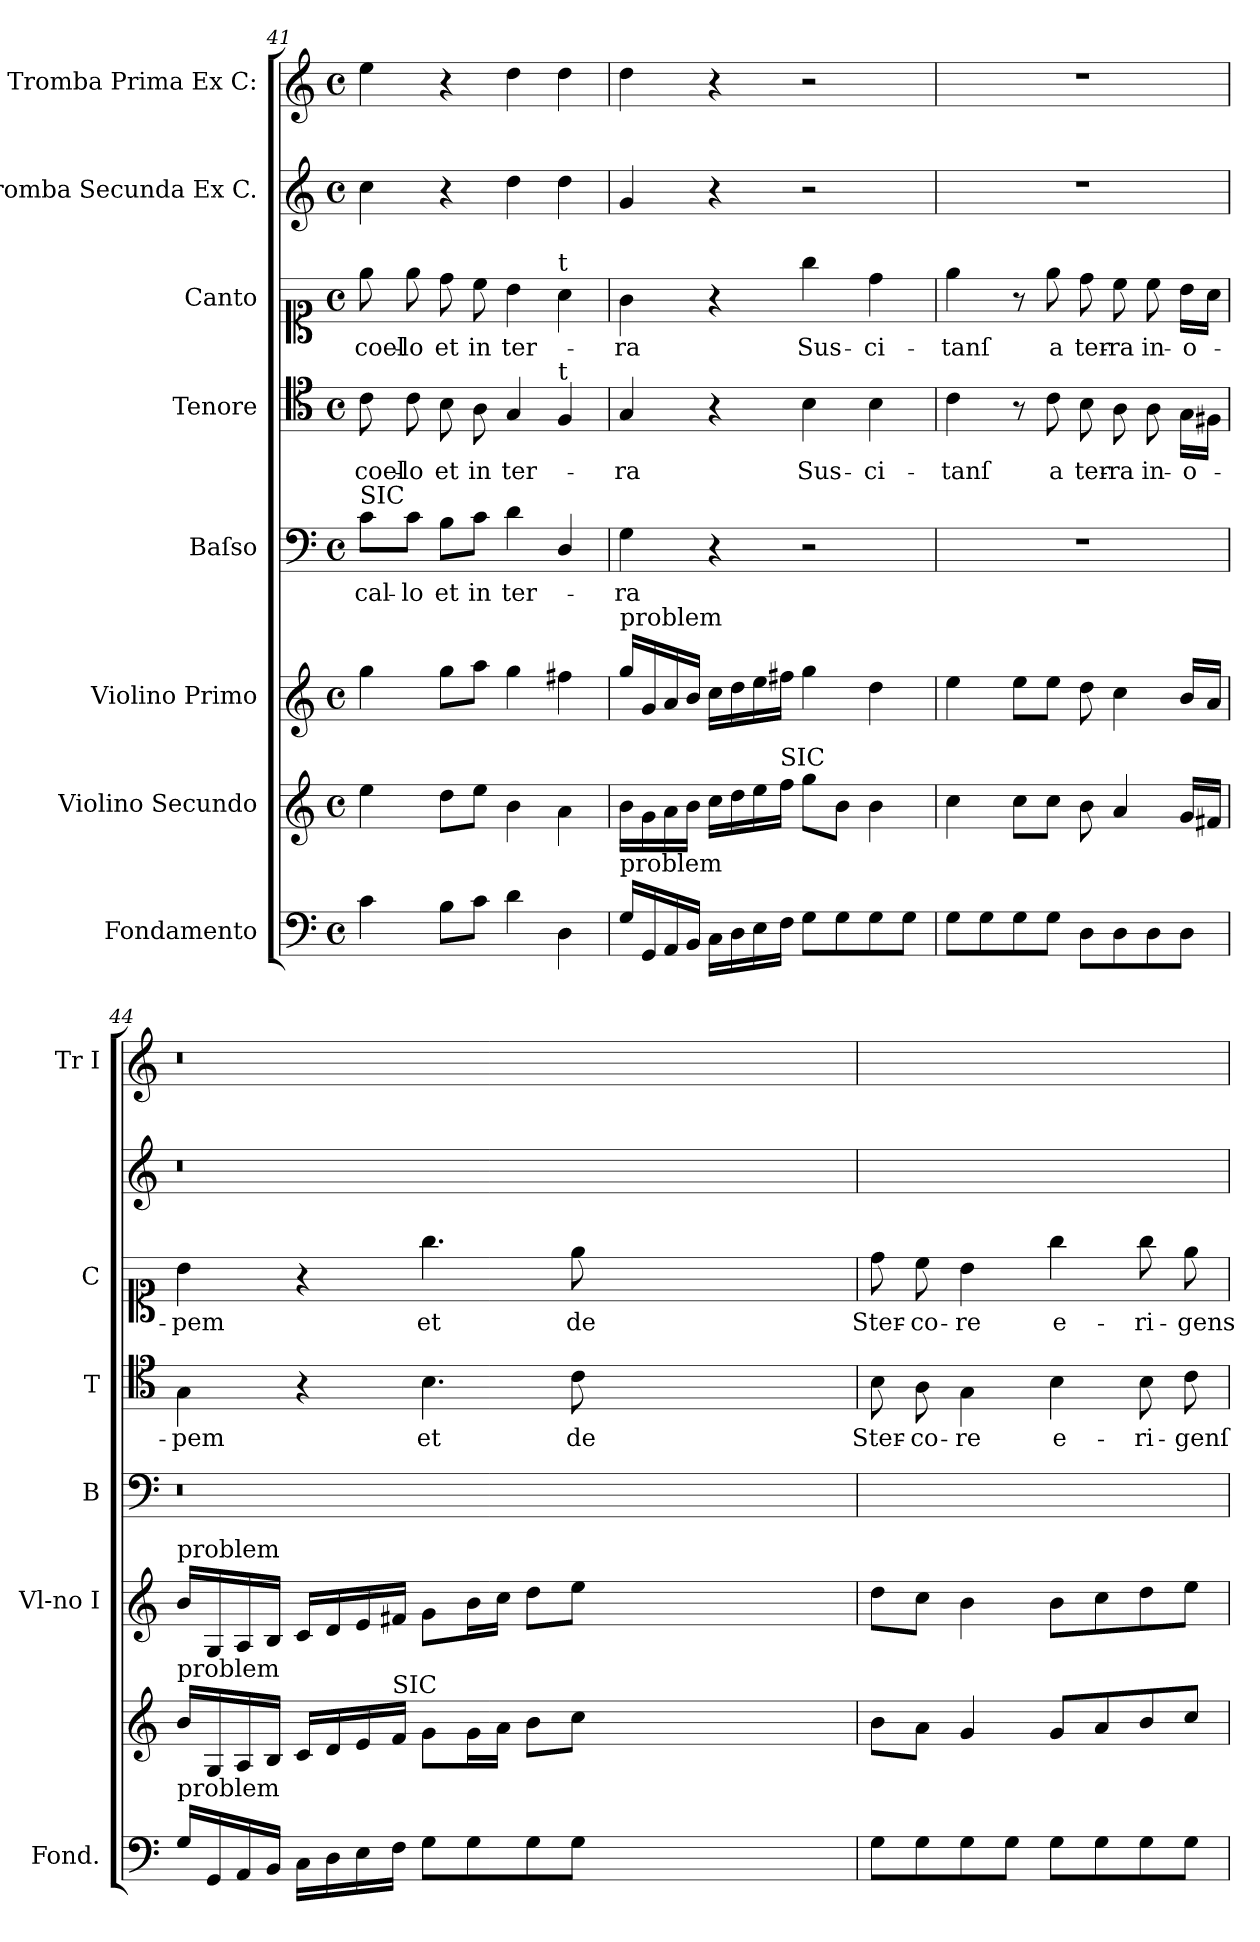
**kern	**kern	**kern	**kern	**text	**kern	**text	**kern	**text	**kern	**kern
*part8	*part7	*part6	*part5	*part5	*part4	*part4	*part3	*part3	*part2	*part1
*staff8	*staff7	*staff6	*staff5	*staff5	*staff4	*staff4	*staff3	*staff3	*staff2	*staff1
*I"Fondamento	*I"Violino Secundo	*I"Violino Primo	*I"Baſso	*	*I"Tenore	*	*I"Canto	*	*I"Tromba Secunda Ex C.	*I"Tromba Prima Ex C:
*I'Fond.	*	*I'Vl-no I	*I'B	*	*I'T	*	*I'C	*	*	*I'Tr I
*clefF4	*clefG2	*clefG2	*clefF4	*	*clefC4	*	*clefC1	*	*clefG2	*clefG2
*k[]	*k[]	*k[]	*k[]	*	*k[]	*	*k[]	*	*k[]	*k[]
*C:	*C:	*C:	*C:	*	*C:	*	*C:	*	*C:	*C:
*M4/4	*M4/4	*M4/4	*M4/4	*	*M4/4	*	*M4/4	*	*M4/4	*M4/4
*met(c)	*met(c)	*met(c)	*met(c)	*	*met(c)	*	*met(c)	*	*met(c)	*met(c)
=41	=41	=41	=41	=41	=41	=41	=41	=41	=41	=41
!	!	!	!LO:TX:a:t=SIC	!	!	!	!	!	!	!
4c\	4ee\	4gg\	8c\L	cal-	8c\	coel-	8ee\	coel-	4cc\	4ee\
.	.	.	8c\J	-lo	8c\	-lo	8ee\	-lo	.	.
8B\L	8dd\L	8gg\L	8B\L	et	8B\	et	8dd\	et	4r	4r
8c\J	8ee\J	8aa\J	8c\J	in	8A\	in	8cc\	in	.	.
4d\	4b\	4gg\	4d\	ter-	4G/	ter-	4b\	ter-	4dd\	4dd\
!	!	!	!	!	!	!	!LO:TX:a:t=t	!	!	!
!	!	!	!	!	!LO:TX:a:t=t	!	!	!	!	!
4D\	4a\	4ff#X\	4D/	.	4F/	.	4a\	.	4dd\	4dd\
=42	=42	=42	=42	=42	=42	=42	=42	=42	=42	=42
!	!	!LO:TX:a:t=problem	!	!	!	!	!	!	!	!
!LO:TX:a:t=problem	!	!	!	!	!	!	!	!	!	!
16G\LL	16b\LL	16gg\LL	4G\	-ra	4G/	-ra	4g\	-ra	4g/	4dd\
16GG/	16g\	16g/	.	.	.	.	.	.	.	.
16AA/	16a\	16a/	.	.	.	.	.	.	.	.
16BB/JJ	16b\JJ	16b/JJ	.	.	.	.	.	.	.	.
16C\LL	16cc\LL	16cc\LL	4r	.	4r	.	4r	.	4r	4r
16D\	16dd\	16dd\	.	.	.	.	.	.	.	.
16E\	16ee\	16ee\	.	.	.	.	.	.	.	.
!	!LO:TX:a:t=SIC	!	!	!	!	!	!	!	!	!
16F\JJ	16ff\JJ	16ff#X\JJ	.	.	.	.	.	.	.	.
8G\L	8gg\L	4gg\	2r	.	4B\	Sus-	4gg\	Sus-	2r	2r
8G\	8b\J	.	.	.	.	.	.	.	.	.
8G\	4b\	4dd\	.	.	4B\	-ci-	4dd\	-ci-	.	.
8G\J	.	.	.	.	.	.	.	.	.	.
=43	=43	=43	=43	=43	=43	=43	=43	=43	=43	=43
8G\L	4cc\	4ee\	1r	.	4c\	-tanſ	4ee\	-tanſ	1r	1r
8G\	.	.	.	.	.	.	.	.	.	.
8G\	8cc\L	8ee\L	.	.	8r	.	8r	.	.	.
8G\J	8cc\J	8ee\J	.	.	8c\	a	8ee\	a	.	.
8D\L	8b\	8dd\	.	.	8B\	ter-	8dd\	ter-	.	.
8D\	4a/	4cc\	.	.	8A\	-ra	8cc\	-ra	.	.
8D\	.	.	.	.	8A\	in-	8cc\	in-	.	.
8D\J	16g/LL	16b/LL	.	.	16G\LL	-o-	16b\LL	-o-	.	.
.	16f#X/JJ	16a/JJ	.	.	16F#X\JJ	.	16a\JJ	.	.	.
=44	=44	=44	=44	=44	=44	=44	=44	=44	=44	=44
!	!	!LO:TX:a:t=problem	!	!	!	!	!	!	!	!
!	!LO:TX:a:t=problem	!	!	!	!	!	!	!	!	!
!LO:TX:a:t=problem	!	!	!	!	!	!	!	!	!	!
16G\LL	16b\LL	16b\LL	0.r	.	4G\	-pem	4b\	-pem	0.r	0.r
16GG/	16G/	16G/	.	.	.	.	.	.	.	.
16AA/	16A/	16A/	.	.	.	.	.	.	.	.
16BB/JJ	16B/JJ	16B/JJ	.	.	.	.	.	.	.	.
16C\LL	16c/LL	16c/LL	.	.	4r	.	4r	.	.	.
16D\	16d/	16d/	.	.	.	.	.	.	.	.
16E\	16e/	16e/	.	.	.	.	.	.	.	.
!	!LO:TX:a:t=SIC	!	!	!	!	!	!	!	!	!
16F\JJ	16f/JJ	16f#X/JJ	.	.	.	.	.	.	.	.
8G\L	8g\L	8g\L	.	.	4.B\	et	4.gg\	et	.	.
8G\	16g\L	16b\L	.	.	.	.	.	.	.	.
.	16a\JJ	16cc\JJ	.	.	.	.	.	.	.	.
8G\	8b\L	8dd\L	.	.	.	.	.	.	.	.
8G\J	8cc\J	8ee\J	.	.	8c\	de	8ee\	de	.	.
0ryy	0ryy	0ryy	.	.	0ryy	.	0ryy	.	.	.
=45	=45	=45	=45	=45	=45	=45	=45	=45	=45	=45
8G\L	8b\L	8dd\L	1ryy	.	8B\	Ster-	8dd\	Ster-	1ryy	1ryy
8G\	8a\J	8cc\J	.	.	8A\	-co-	8cc\	-co-	.	.
8G\	4g/	4b\	.	.	4G\	-re	4b\	-re	.	.
8G\J	.	.	.	.	.	.	.	.	.	.
8G\L	8g/L	8b\L	.	.	4B\	e-	4gg\	e-	.	.
8G\	8a/	8cc\	.	.	.	.	.	.	.	.
8G\	8b/	8dd\	.	.	8B\	-ri-	8gg\	-ri-	.	.
8G\J	8cc/J	8ee\J	.	.	8c\	-genſ	8ee\	-gens	.	.
=	=	=	=	=	=	=	=	=	=	=
*-	*-	*-	*-	*-	*-	*-	*-	*-	*-	*-
